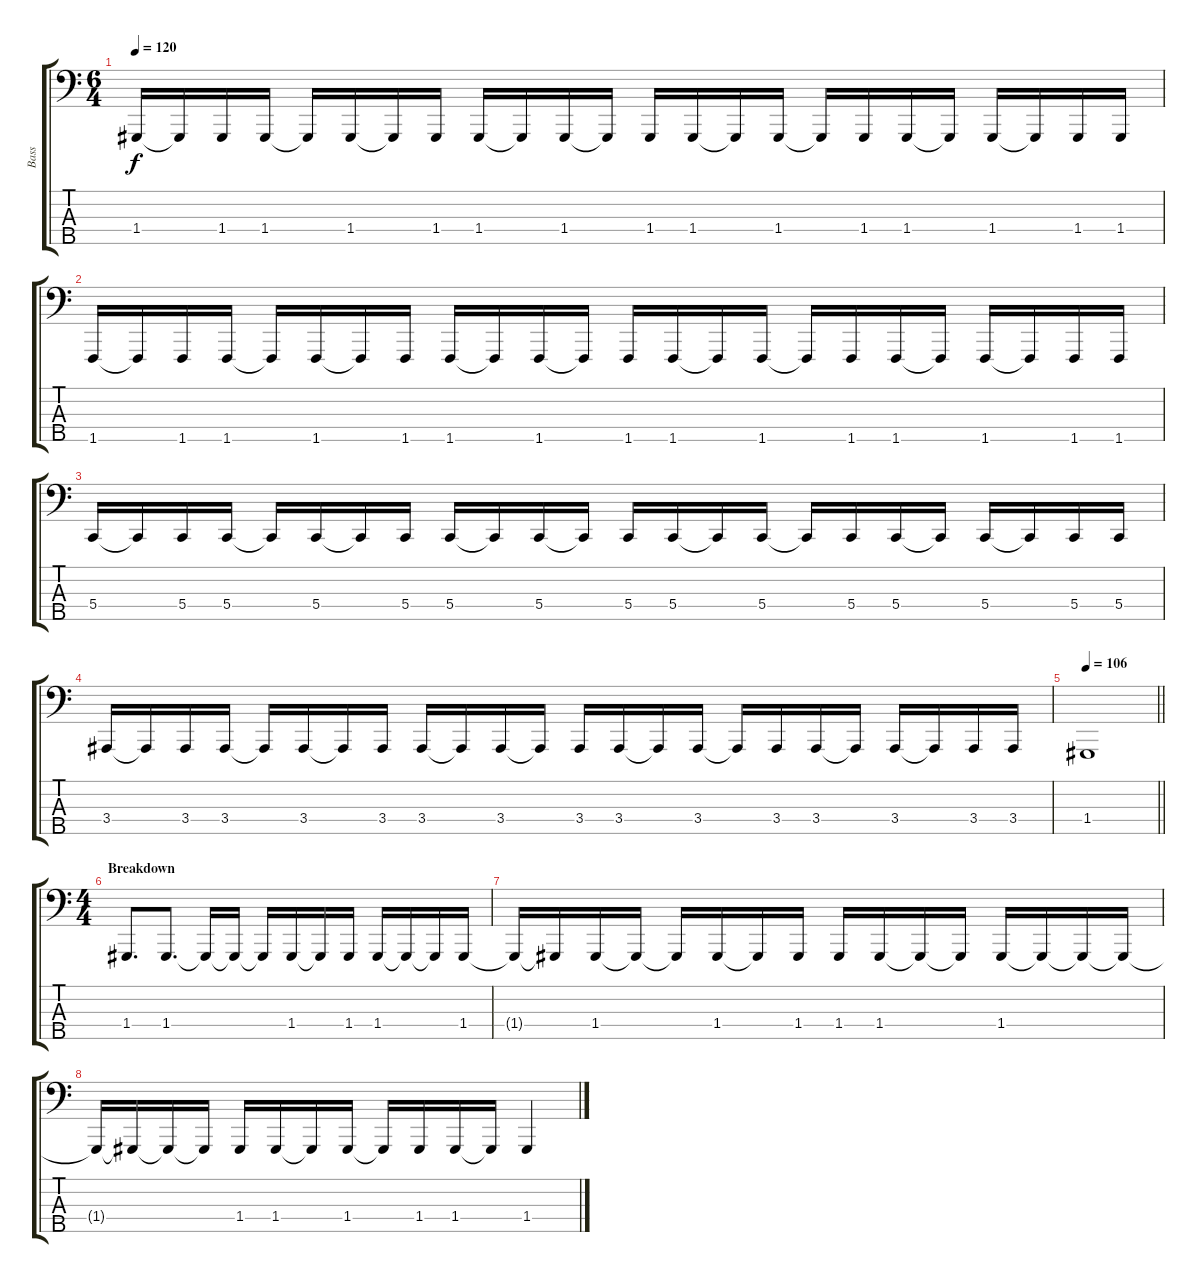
\track ("Bass" "Bass") {instrument electricbasspick}
\staff {score tabs}
\tuning (D2 A1 E1 G0 E0) {hide}
\ts (6 4)
\tempo 120
\clef f4
\ks c
1.4.16{dy f} 1.4{t}.16 1.4.16 1.4.16 1.4{t}.16 1.4.16 1.4{t}.16 1.4.16 1.4.16 1.4{t}.16 1.4.16 1.4{t}.16 1.4.16 1.4.16 1.4{t}.16 1.4.16 1.4{t}.16 1.4.16 1.4.16 1.4{t}.16 1.4.16 1.4{t}.16 1.4.16 1.4.16 |
1.5.16 1.5{t}.16 1.5.16 1.5.16 1.5{t}.16 1.5.16 1.5{t}.16 1.5.16 1.5.16 1.5{t}.16 1.5.16 1.5{t}.16 1.5.16 1.5.16 1.5{t}.16 1.5.16 1.5{t}.16 1.5.16 1.5.16 1.5{t}.16 1.5.16 1.5{t}.16 1.5.16 1.5.16 |
5.4.16 5.4{t}.16 5.4.16 5.4.16 5.4{t}.16 5.4.16 5.4{t}.16 5.4.16 5.4.16 5.4{t}.16 5.4.16 5.4{t}.16 5.4.16 5.4.16 5.4{t}.16 5.4.16 5.4{t}.16 5.4.16 5.4.16 5.4{t}.16 5.4.16 5.4{t}.16 5.4.16 5.4.16 |
3.4.16 3.4{t}.16 3.4.16 3.4.16 3.4{t}.16 3.4.16 3.4{t}.16 3.4.16 3.4.16 3.4{t}.16 3.4.16 3.4{t}.16 3.4.16 3.4.16 3.4{t}.16 3.4.16 3.4{t}.16 3.4.16 3.4.16 3.4{t}.16 3.4.16 3.4{t}.16 3.4.16 3.4.16 |
\tempo 106
\barLineRight lightlight
1.4.1 |
\ts (4 4)
\section ("" "Breakdown")
1.4.8{d} 1.4.8{d} 1.4{t}.16 1.4{t}.16 1.4{t}.16 1.4.16 1.4{t}.16 1.4.16 1.4.16 1.4{t}.16 1.4{t}.16 1.4.16 |
1.4{t}.16 1.4{t}.16 1.4.16 1.4{t}.16 1.4{t}.16 1.4.16 1.4{t}.16 1.4.16 1.4.16 1.4.16 1.4{t}.16 1.4{t}.16 1.4.16 1.4{t}.16 1.4{t}.16 1.4{t}.16 |
1.4{t}.16 1.4{t}.16 1.4{t}.16 1.4{t}.16 1.4.16 1.4.16 1.4{t}.16 1.4.16 1.4{t}.16 1.4.16 1.4.16 1.4{t}.16 1.4.4
